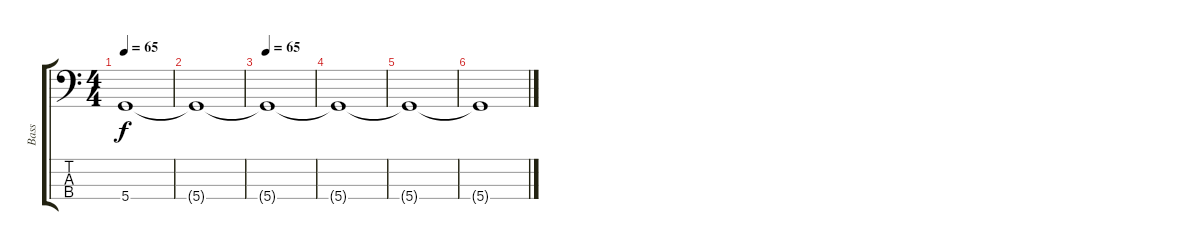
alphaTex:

\track ("Bass" "Bass") {instrument electricbasspick}
\staff {score tabs}
\tuning (G2 D2 A1 D1) {hide}
\ts (4 4)
\tempo 65
\clef f4
\ks c
5.4{t}.1{dy f} |
5.4{t}.1 |
\tempo 65
5.4{t}.1 |
5.4{t}.1 |
5.4{t}.1 |
5.4{t}.1
